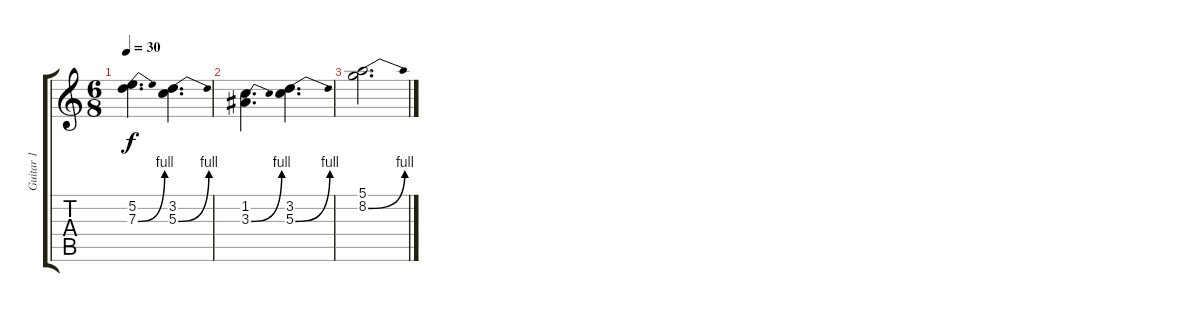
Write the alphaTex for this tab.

\track ("Guitar 1" "Guitar 1") {instrument overdrivenguitar}
\staff {score tabs}
\tuning (E4 B3 G3 D3 A2 E2) {hide}
\ts (6 8)
\tempo 30
\clef g2
\ks c
(5.2 7.3{be (bend 0 0 60 4)}).4{d dy f} (3.2 5.3{be (bend 0 0 60 4)}).4{d} |
(1.2 3.3{be (bend 0 0 60 4)}).4{d} (3.2 5.3{be (bend 0 0 60 4)}).4{d} |
(5.1 8.2{be (bend 0 0 60 4)}).2{d}
